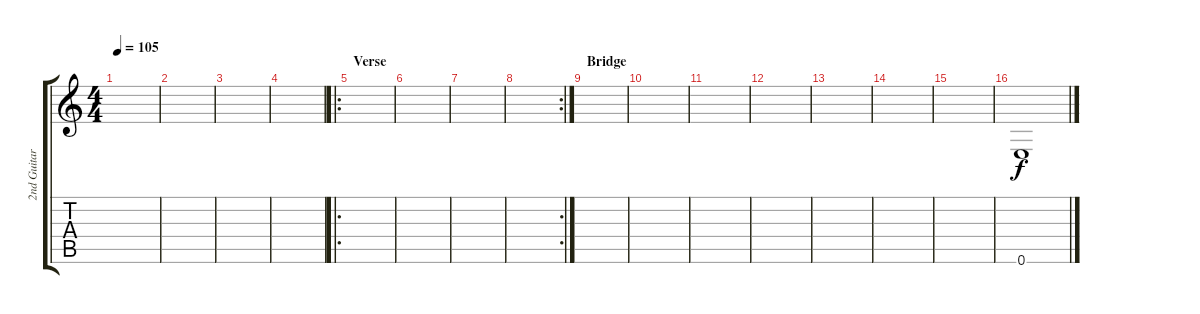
\track ("2nd Guitar" "2nd Guitar") {instrument electricguitarjazz}
\staff {score tabs}
\tuning (E4 B3 G3 D3 A2 E2) {hide}
\ts (4 4)
\tempo 105
\clef g2
\ks c
|
|
|
|
\ro
\section ("" "Verse")
|
|
|
\rc 2
|
\section ("" "Bridge")
|
|
|
|
|
|
|
0.6.1{volume 16 balance 8 instrument overdrivenguitar}
